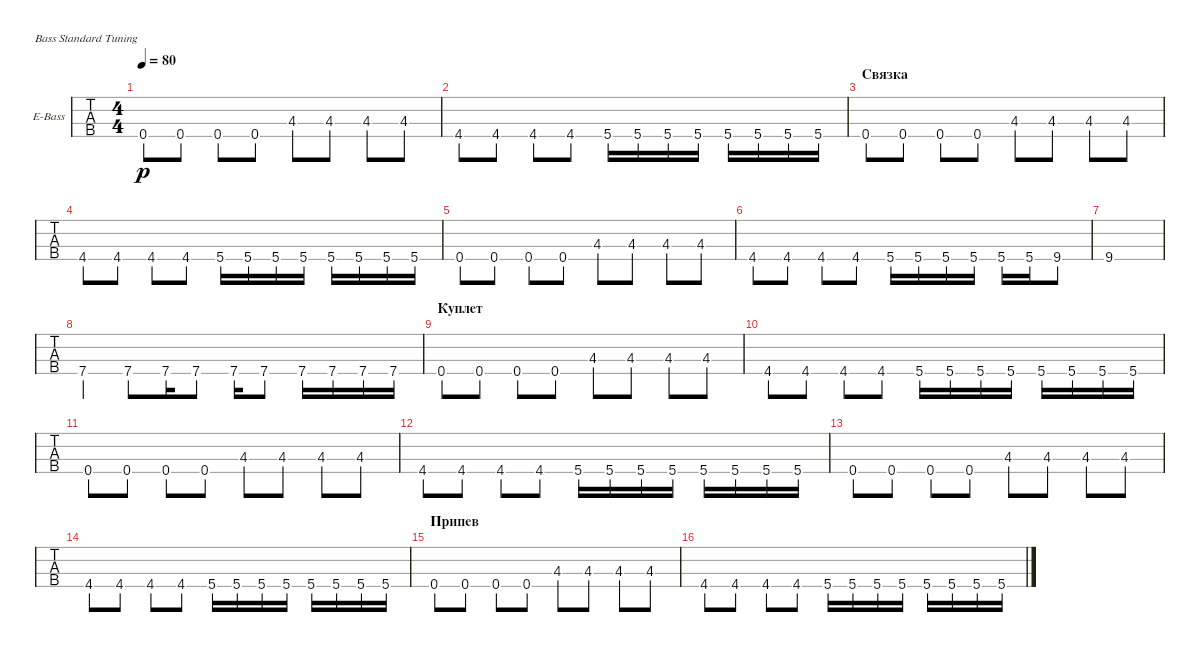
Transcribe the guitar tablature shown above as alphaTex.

\defaultSystemsLayout 4
\bracketExtendMode groupsimilarinstruments
\firstSystemTrackNameOrientation horizontal
\otherSystemsTrackNameOrientation horizontal
\track ("Electric Bass" "E-Bass") {instrument electricbassfinger}
\staff {tabs}
\tuning (G2 D2 A1 E1)
\ts (4 4)
\tempo 80
\clef f4
\ks c
0.4.8{dy p} 0.4.8 0.4.8 0.4.8 4.3.8 4.3.8 4.3.8 4.3.8 |
4.4.8 4.4.8 4.4.8 4.4.8 5.4.16 5.4.16 5.4.16 5.4.16 5.4.16 5.4.16 5.4.16 5.4.16 |
\section ("" "Связка")
0.4.8 0.4.8 0.4.8 0.4.8 4.3.8 4.3.8 4.3.8 4.3.8 |
4.4.8 4.4.8 4.4.8 4.4.8 5.4.16 5.4.16 5.4.16 5.4.16 5.4.16 5.4.16 5.4.16 5.4.16 |
0.4.8 0.4.8 0.4.8 0.4.8 4.3.8 4.3.8 4.3.8 4.3.8 |
4.4.8 4.4.8 4.4.8 4.4.8 5.4.16 5.4.16 5.4.16 5.4.16 5.4.16 5.4.16 9.4.8 |
9.4.1 |
7.4.4 7.4.8 7.4.16 7.4.8 7.4.16 7.4.8 7.4.16 7.4.16 7.4.16 7.4.16 |
\section ("" "Куплет")
0.4.8 0.4.8 0.4.8 0.4.8 4.3.8 4.3.8 4.3.8 4.3.8 |
4.4.8 4.4.8 4.4.8 4.4.8 5.4.16 5.4.16 5.4.16 5.4.16 5.4.16 5.4.16 5.4.16 5.4.16 |
0.4.8 0.4.8 0.4.8 0.4.8 4.3.8 4.3.8 4.3.8 4.3.8 |
4.4.8 4.4.8 4.4.8 4.4.8 5.4.16 5.4.16 5.4.16 5.4.16 5.4.16 5.4.16 5.4.16 5.4.16 |
0.4.8 0.4.8 0.4.8 0.4.8 4.3.8 4.3.8 4.3.8 4.3.8 |
4.4.8 4.4.8 4.4.8 4.4.8 5.4.16 5.4.16 5.4.16 5.4.16 5.4.16 5.4.16 5.4.16 5.4.16 |
\section ("" "Припев")
0.4.8 0.4.8 0.4.8 0.4.8 4.3.8 4.3.8 4.3.8 4.3.8 |
4.4.8 4.4.8 4.4.8 4.4.8 5.4.16 5.4.16 5.4.16 5.4.16 5.4.16 5.4.16 5.4.16 5.4.16
